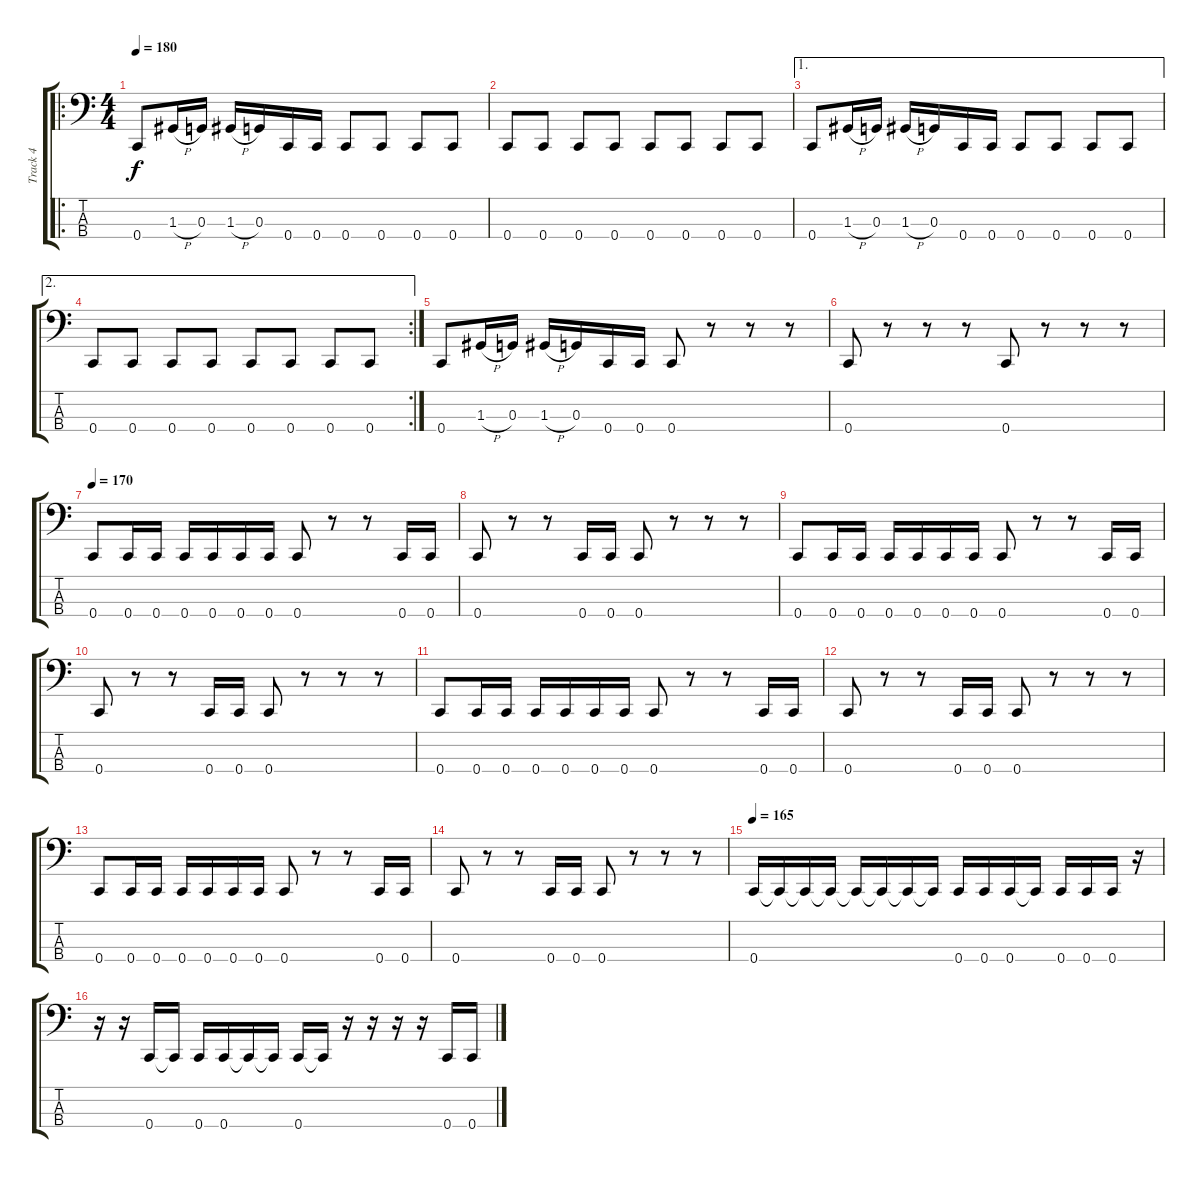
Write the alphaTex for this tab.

\track ("Track 4" "Track 4") {instrument electricbasspick}
\staff {score tabs}
\tuning (F2 C2 G1 C1) {hide}
\ro
\ts (4 4)
\tempo 180
\clef f4
\ks c
0.4.8{dy f} 1.3{h}.16 0.3.16 1.3{h}.16 0.3.16 0.4.16 0.4.16 0.4.8 0.4.8 0.4.8 0.4.8 |
0.4.8 0.4.8 0.4.8 0.4.8 0.4.8 0.4.8 0.4.8 0.4.8 |
\ae 1
0.4.8 1.3{h}.16 0.3.16 1.3{h}.16 0.3.16 0.4.16 0.4.16 0.4.8 0.4.8 0.4.8 0.4.8 |
\ae 2
\rc 2
0.4.8 0.4.8 0.4.8 0.4.8 0.4.8 0.4.8 0.4.8 0.4.8 |
0.4.8 1.3{h}.16 0.3.16 1.3{h}.16 0.3.16 0.4.16 0.4.16 0.4.8 r.8 r.8 r.8 |
0.4.8 r.8 r.8 r.8 0.4.8 r.8 r.8 r.8 |
\tempo 170
0.4.8 0.4.16 0.4.16 0.4.16 0.4.16 0.4.16 0.4.16 0.4.8 r.8 r.8 0.4.16 0.4.16 |
0.4.8 r.8 r.8 0.4.16 0.4.16 0.4.8 r.8 r.8 r.8 |
0.4.8 0.4.16 0.4.16 0.4.16 0.4.16 0.4.16 0.4.16 0.4.8 r.8 r.8 0.4.16 0.4.16 |
0.4.8 r.8 r.8 0.4.16 0.4.16 0.4.8 r.8 r.8 r.8 |
0.4.8 0.4.16 0.4.16 0.4.16 0.4.16 0.4.16 0.4.16 0.4.8 r.8 r.8 0.4.16 0.4.16 |
0.4.8 r.8 r.8 0.4.16 0.4.16 0.4.8 r.8 r.8 r.8 |
0.4.8 0.4.16 0.4.16 0.4.16 0.4.16 0.4.16 0.4.16 0.4.8 r.8 r.8 0.4.16 0.4.16 |
0.4.8 r.8 r.8 0.4.16 0.4.16 0.4.8 r.8 r.8 r.8 |
\tempo 165
0.4.16 0.4{t}.16 0.4{t}.16 0.4{t}.16 0.4{t}.16 0.4{t}.16 0.4{t}.16 0.4{t}.16 0.4.16 0.4.16 0.4.16 0.4{t}.16 0.4.16 0.4.16 0.4.16 r.16 |
r.16 r.16 0.4.16 0.4{t}.16 0.4.16 0.4.16 0.4{t}.16 0.4{t}.16 0.4.16 0.4{t}.16 r.16 r.16 r.16 r.16 0.4.16 0.4.16
